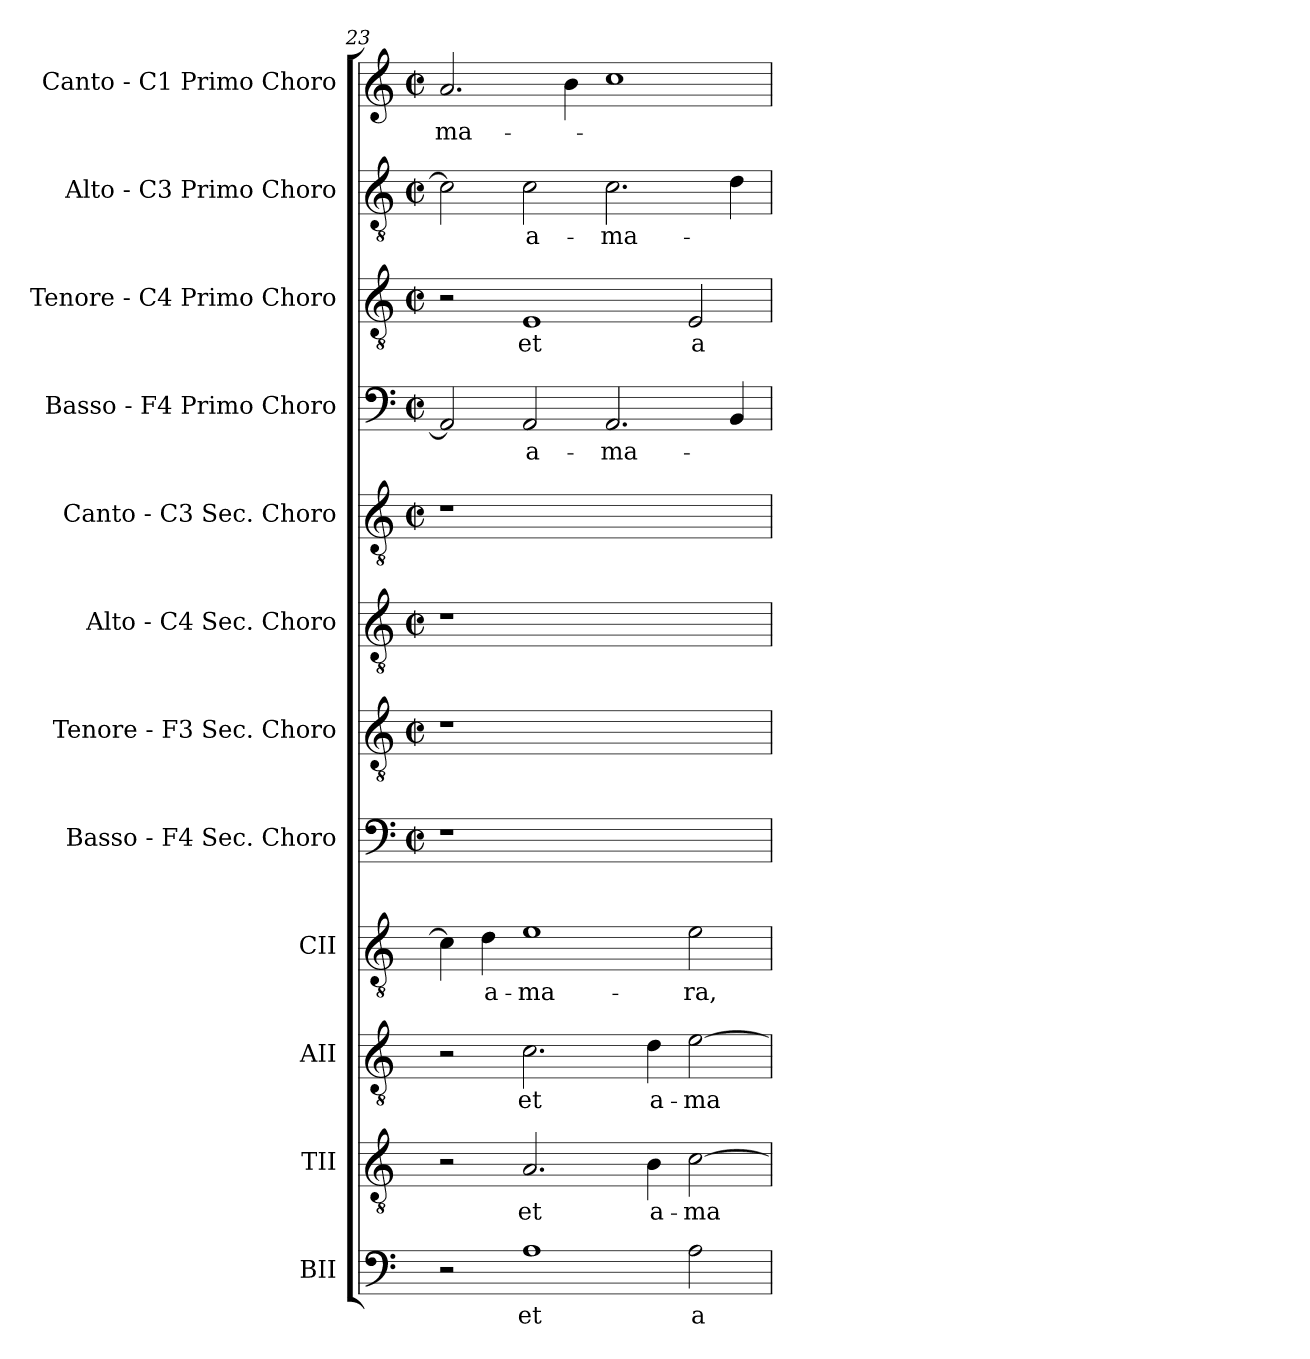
**kern	**text	**kern	**text	**kern	**text	**kern	**text	**kern	**kern	**kern	**kern	**kern	**text	**kern	**text	**kern	**text	**kern	**text
*part12	*part12	*part11	*part11	*part10	*part10	*part9	*part9	*part8	*part7	*part6	*part5	*part4	*part4	*part3	*part3	*part2	*part2	*part1	*part1
*staff12	*staff12	*staff11	*staff11	*staff10	*staff10	*staff9	*staff9	*staff8	*staff7	*staff6	*staff5	*staff4	*staff4	*staff3	*staff3	*staff2	*staff2	*staff1	*staff1
*I"BII	*	*I"TII	*	*I"AII	*	*I"CII	*	*I"Basso - F4  Sec. Choro	*I"Tenore - F3  Sec. Choro	*I"Alto - C4  Sec. Choro	*I"Canto - C3  Sec. Choro	*I"Basso - F4  Primo Choro	*	*I"Tenore - C4  Primo Choro	*	*I"Alto - C3  Primo Choro	*	*I"Canto - C1  Primo Choro	*
*I'BII	*	*I'TII	*	*I'AII	*	*I'CII	*	*I'Ch	*I'Ch	*I'Ch	*I'Ch	*I'BI	*	*I'TI	*	*I'AI	*	*I'CI	*
*clefF4	*	*clefGv2	*	*clefGv2	*	*clefGv2	*	*clefF4	*clefGv2	*clefGv2	*clefGv2	*clefF4	*	*clefGv2	*	*clefGv2	*	*clefG2	*
*	*	*	*	*	*	*	*	*M2/2	*M2/2	*M2/2	*M2/2	*M2/2	*	*M2/2	*	*M2/2	*	*M2/2	*
*	*	*	*	*	*	*	*	*met(c|)	*met(c|)	*met(c|)	*met(c|)	*met(c|)	*	*met(c|)	*	*met(c|)	*	*met(c|)	*
=23	=23	=23	=23	=23	=23	=23	=23	=23	=23	=23	=23	=23	=23	=23	=23	=23	=23	=23	=23
!	!	!	!	!	!	!	!	!	!	!	!	!	!	!	!	!	!	!	!LO:LY:b:cj
2r	.	2r	.	2r	.	4c\]	.	1r	1r	1r	1r	2AA/]	.	2r	.	2c\]	.	2.a/	-ma-
!	!	!	!	!	!	!	!LO:LY:b:cj	!	!	!	!	!	!	!	!	!	!	!	!
.	.	.	.	.	.	4d\	a-	.	.	.	.	.	.	.	.	.	.	.	.
!	!LO:LY:b:cj	!	!LO:LY:b:cj	!	!LO:LY:b:cj	!	!LO:LY:b:cj	!	!	!	!	!	!LO:LY:b:cj	!	!LO:LY:b:cj	!	!LO:LY:b:cj	!	!
1A	et	2.A/	et	2.c\	et	1e	-ma-	.	.	.	.	2AA/	a-	1E	et	2c\	a-	.	.
.	.	.	.	.	.	.	.	.	.	.	.	.	.	.	.	.	.	4b\	.
!	!	!	!	!	!	!	!	!	!	!	!	!	!LO:LY:b:cj	!	!	!	!LO:LY:b:cj	!	!
.	.	.	.	.	.	.	.	1ryy	1ryy	1ryy	1ryy	2.AA/	-ma-	.	.	2.c\	-ma-	1cc	.
!	!	!	!LO:LY:b:cj	!	!LO:LY:b:cj	!	!	!	!	!	!	!	!	!	!	!	!	!	!
.	.	4B\	a-	4d\	a-	.	.	.	.	.	.	.	.	.	.	.	.	.	.
!	!LO:LY:b:cj	!	!LO:LY:b:cj	!	!LO:LY:b:cj	!	!LO:LY:b:cj	!	!	!	!	!	!	!	!LO:LY:b:cj	!	!	!	!
2A\	a-	[>2c\	-ma-	[>2e\	-ma-	2e\	-ra,	.	.	.	.	.	.	2E/	a-	.	.	.	.
.	.	.	.	.	.	.	.	.	.	.	.	4BB/	.	.	.	4d\	.	.	.
=	=	=	=	=	=	=	=	=	=	=	=	=	=	=	=	=	=	=	=
*-	*-	*-	*-	*-	*-	*-	*-	*-	*-	*-	*-	*-	*-	*-	*-	*-	*-	*-	*-
